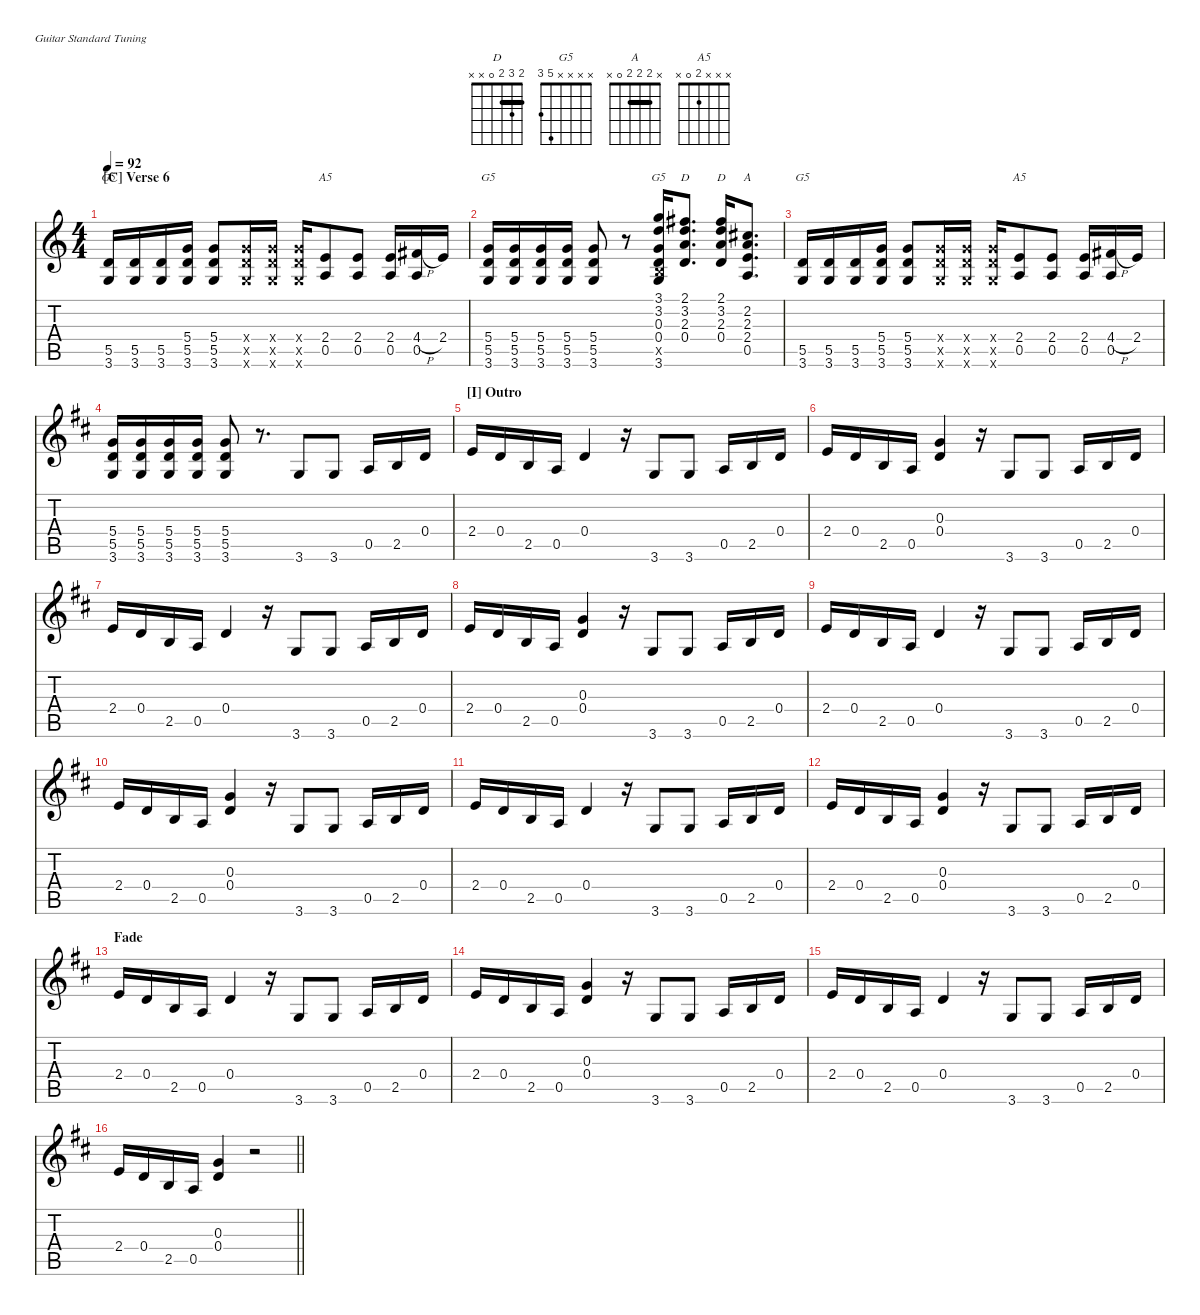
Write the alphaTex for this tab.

\hideDynamics
\bracketExtendMode nobrackets
\singleTrackTrackNamePolicy hidden
\multiTrackTrackNamePolicy hidden
\firstSystemTrackNameMode fullname
\firstSystemTrackNameOrientation horizontal
\otherSystemsTrackNameOrientation horizontal
\track ("Steel Guitar" "S-Gt") {defaultSystemsLayout 4 instrument acousticguitarsteel}
\staff {score tabs}
\tuning (E4 B3 G3 D3 A2 E2)
\chord ("D" 2 3 2 0 x x) {barre 2}
\chord ("G5" 3 3 0 0 x 3)
\chord ("A" x 2 2 2 0 x) {barre (2 2)}
\chord ("G5" x x x 5 5 3)
\chord ("A5" x x x 2 0 x)
\chord ("G5" x x x x 5 3)
\ts (4 4)
\section ("C" "Verse 6")
\tempo 92
\clef g2
\ks c
(5.5 3.6).16{ch "G5" dy mf beam Up} (5.5 3.6).16{beam Up} (5.5 3.6).16{beam Up} (5.4 5.5 3.6).16{beam Up} (5.4 5.5 3.6).8{beam Up} (5.4{x} 5.5{x} 3.6{x}).16{beam Up} (5.4{x} 5.5{x} 3.6{x}).16{beam Up} (5.4{x} 5.5{x} 3.6{x}).16{beam Up} (2.4 0.5).8{ch "A5" beam Up} (2.4 0.5).8{beam Up} (2.4 0.5).16{beam Up} (4.4{h acc #} 0.5).16{beam Up} 2.4.16{beam Up} |
(5.4 5.5 3.6).16{ch "G5" beam Up} (5.4 5.5 3.6).16{beam Up} (5.4 5.5 3.6).16{beam Up} (5.4 5.5 3.6).16{beam Up} (5.4 5.5 3.6).8{beam Up} r.8{beam Up} (3.1 3.2 0.3 0.4 2.5{x} 3.6).16{ch "G5" dy f beam Up} (2.1{acc #} 3.2 2.3 0.4).8{d ch "D" beam Up} (2.1{acc #} 3.2 2.3 0.4).16{ch "D" beam Up} (2.2{acc #} 2.3 2.4 0.5).8{d ch "A" beam Up} |
(5.5 3.6).16{ch "G5" dy mf beam Up} (5.5 3.6).16{beam Up} (5.5 3.6).16{beam Up} (5.4 5.5 3.6).16{beam Up} (5.4 5.5 3.6).8{beam Up} (5.4{x} 5.5{x} 3.6{x}).16{beam Up} (5.4{x} 5.5{x} 3.6{x}).16{beam Up} (5.4{x} 5.5{x} 3.6{x}).16{beam Up} (2.4 0.5).8{ch "A5" beam Up} (2.4 0.5).8{beam Up} (2.4 0.5).16{beam Up} (4.4{h acc #} 0.5).16{beam Up} 2.4.16{beam Up} |
\ks d
(5.4{acc forcenatural} 5.5{acc forcenatural} 3.6{acc forcenatural}).16{beam Up} (5.4{acc forcenatural} 5.5{acc forcenatural} 3.6{acc forcenatural}).16{beam Up} (5.4{acc forcenatural} 5.5{acc forcenatural} 3.6{acc forcenatural}).16{beam Up} (5.4{acc forcenatural} 5.5{acc forcenatural} 3.6{acc forcenatural}).16{beam Up} (5.4{acc forcenatural} 5.5{acc forcenatural} 3.6{acc forcenatural}).8{beam Up} r.8{d beam Up} 3.6{acc forcenatural}.8{dy f beam Up} 3.6{acc forcenatural}.8{beam Up} 0.5{acc forcenatural}.16{beam Up} 2.5{acc forcenatural}.16{beam Up} 0.4{acc forcenatural}.16{beam Up} |
\section ("I" "Outro")
2.4{acc forcenatural}.16{beam Up} 0.4{acc forcenatural}.16{beam Up} 2.5{acc forcenatural}.16{beam Up} 0.5{acc forcenatural}.16{beam Up} 0.4{acc forcenatural}.4{beam Up} r.16{beam Up} 3.6{acc forcenatural}.8{beam Up} 3.6{acc forcenatural}.8{beam Up} 0.5{acc forcenatural}.16{beam Up} 2.5{acc forcenatural}.16{beam Up} 0.4{acc forcenatural}.16{beam Up} |
2.4{acc forcenatural}.16{beam Up} 0.4{acc forcenatural}.16{beam Up} 2.5{acc forcenatural}.16{beam Up} 0.5{acc forcenatural}.16{beam Up} (0.3{acc forcenatural} 0.4{acc forcenatural}).4{beam Up} r.16{beam Up} 3.6{acc forcenatural}.8{beam Up} 3.6{acc forcenatural}.8{beam Up} 0.5{acc forcenatural}.16{beam Up} 2.5{acc forcenatural}.16{beam Up} 0.4{acc forcenatural}.16{beam Up} |
2.4{acc forcenatural}.16{beam Up} 0.4{acc forcenatural}.16{beam Up} 2.5{acc forcenatural}.16{beam Up} 0.5{acc forcenatural}.16{beam Up} 0.4{acc forcenatural}.4{beam Up} r.16{beam Up} 3.6{acc forcenatural}.8{beam Up} 3.6{acc forcenatural}.8{beam Up} 0.5{acc forcenatural}.16{beam Up} 2.5{acc forcenatural}.16{beam Up} 0.4{acc forcenatural}.16{beam Up} |
2.4{acc forcenatural}.16{beam Up} 0.4{acc forcenatural}.16{beam Up} 2.5{acc forcenatural}.16{beam Up} 0.5{acc forcenatural}.16{beam Up} (0.3{acc forcenatural} 0.4{acc forcenatural}).4{beam Up} r.16{beam Up} 3.6{acc forcenatural}.8{beam Up} 3.6{acc forcenatural}.8{beam Up} 0.5{acc forcenatural}.16{beam Up} 2.5{acc forcenatural}.16{beam Up} 0.4{acc forcenatural}.16{beam Up} |
2.4{acc forcenatural}.16{beam Up} 0.4{acc forcenatural}.16{beam Up} 2.5{acc forcenatural}.16{beam Up} 0.5{acc forcenatural}.16{beam Up} 0.4{acc forcenatural}.4{beam Up} r.16{beam Up} 3.6{acc forcenatural}.8{beam Up} 3.6{acc forcenatural}.8{beam Up} 0.5{acc forcenatural}.16{beam Up} 2.5{acc forcenatural}.16{beam Up} 0.4{acc forcenatural}.16{beam Up} |
2.4{acc forcenatural}.16{beam Up} 0.4{acc forcenatural}.16{beam Up} 2.5{acc forcenatural}.16{beam Up} 0.5{acc forcenatural}.16{beam Up} (0.3{acc forcenatural} 0.4{acc forcenatural}).4{beam Up} r.16{beam Up} 3.6{acc forcenatural}.8{beam Up} 3.6{acc forcenatural}.8{beam Up} 0.5{acc forcenatural}.16{beam Up} 2.5{acc forcenatural}.16{beam Up} 0.4{acc forcenatural}.16{beam Up} |
2.4{acc forcenatural}.16{beam Up} 0.4{acc forcenatural}.16{beam Up} 2.5{acc forcenatural}.16{beam Up} 0.5{acc forcenatural}.16{beam Up} 0.4{acc forcenatural}.4{beam Up} r.16{beam Up} 3.6{acc forcenatural}.8{beam Up} 3.6{acc forcenatural}.8{beam Up} 0.5{acc forcenatural}.16{beam Up} 2.5{acc forcenatural}.16{beam Up} 0.4{acc forcenatural}.16{beam Up} |
2.4{acc forcenatural}.16{beam Up} 0.4{acc forcenatural}.16{beam Up} 2.5{acc forcenatural}.16{beam Up} 0.5{acc forcenatural}.16{beam Up} (0.3{acc forcenatural} 0.4{acc forcenatural}).4{beam Up} r.16{beam Up} 3.6{acc forcenatural}.8{beam Up} 3.6{acc forcenatural}.8{beam Up} 0.5{acc forcenatural}.16{beam Up} 2.5{acc forcenatural}.16{beam Up} 0.4{acc forcenatural}.16{beam Up} |
\section ("" "Fade")
2.4{acc forcenatural}.16{beam Up} 0.4{acc forcenatural}.16{beam Up} 2.5{acc forcenatural}.16{beam Up} 0.5{acc forcenatural}.16{beam Up} 0.4{acc forcenatural}.4{beam Up} r.16{beam Up} 3.6{acc forcenatural}.8{beam Up} 3.6{acc forcenatural}.8{beam Up} 0.5{acc forcenatural}.16{beam Up} 2.5{acc forcenatural}.16{beam Up} 0.4{acc forcenatural}.16{beam Up} |
2.4{acc forcenatural}.16{dy mf beam Up} 0.4{acc forcenatural}.16{beam Up} 2.5{acc forcenatural}.16{beam Up} 0.5{acc forcenatural}.16{beam Up} (0.3{acc forcenatural} 0.4{acc forcenatural}).4{beam Up} r.16{beam Up} 3.6{acc forcenatural}.8{beam Up} 3.6{acc forcenatural}.8{dy mp beam Up} 0.5{acc forcenatural}.16{beam Up} 2.5{acc forcenatural}.16{beam Up} 0.4{acc forcenatural}.16{beam Up} |
2.4{acc forcenatural}.16{beam Up} 0.4{acc forcenatural}.16{beam Up} 2.5{acc forcenatural}.16{beam Up} 0.5{acc forcenatural}.16{beam Up} 0.4{acc forcenatural}.4{dy p beam Up} r.16{beam Up} 3.6{acc forcenatural}.8{beam Up} 3.6{acc forcenatural}.8{beam Up} 0.5{acc forcenatural}.16{beam Up} 2.5{acc forcenatural}.16{beam Up} 0.4{acc forcenatural}.16{beam Up} |
\barLineRight lightlight
2.4{acc forcenatural}.16{beam Up} 0.4{acc forcenatural}.16{beam Up} 2.5{acc forcenatural}.16{beam Up} 0.5{acc forcenatural}.16{beam Up} (0.3{acc forcenatural} 0.4{acc forcenatural}).4{dy pp beam Up} r.2{beam Up}
